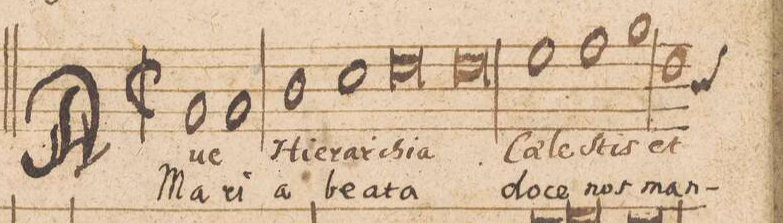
**kern	**text	**text
*I"TENOR.	*	*
*clefC4	*	*
*k[b-]	*	*
*met(C|)	*	*
*M2/1	*	*
1F	A-	Ma-
1F	-ue	-ri-
=2-	=2-	=2-
1A	Hie-	-a
1B-	-rar-	be-
=3-	=3-	=3-
0c	-chia	-a-
=4-	=4-	=4-
0c	.	-ta
=5-	=5-	=5-
1d	Cae-	do-
1e	-le-	-ce
=6-	=6-	=6-
1f	-ſtis	nos
*custos:A	*	*
1c	et	man-
=7-	=7-	=7-
*-	*-	*-
